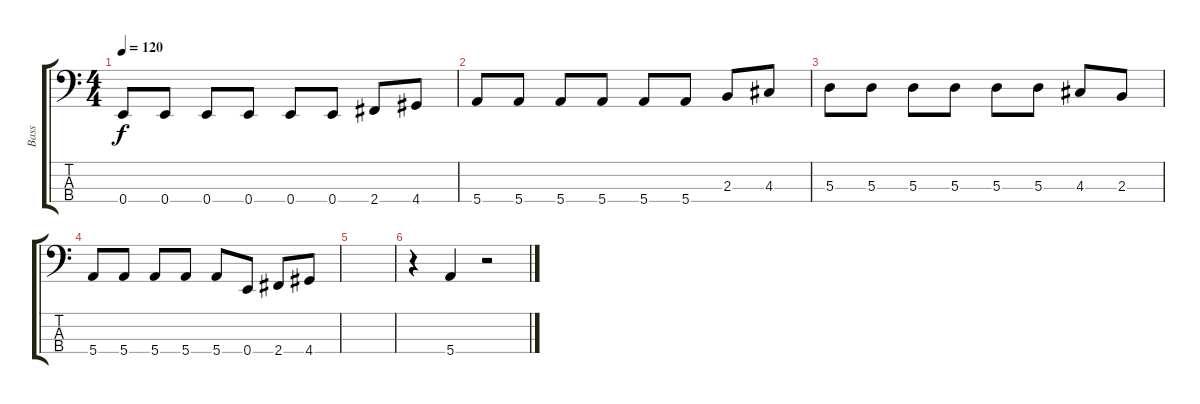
\track ("Bass" "Bass") {instrument electricbassfinger}
\staff {score tabs}
\tuning (G2 D2 A1 E1) {hide}
\ts (4 4)
\tempo 120
\clef f4
\ks c
0.4.8{dy f} 0.4.8 0.4.8 0.4.8 0.4.8 0.4.8 2.4.8 4.4.8 |
5.4.8 5.4.8 5.4.8 5.4.8 5.4.8 5.4.8 2.3.8 4.3.8 |
5.3.8 5.3.8 5.3.8 5.3.8 5.3.8 5.3.8 4.3.8 2.3.8 |
5.4.8 5.4.8 5.4.8 5.4.8 5.4.8 0.4.8 2.4.8 4.4.8 |
|
r.4 5.4.4 r.2
